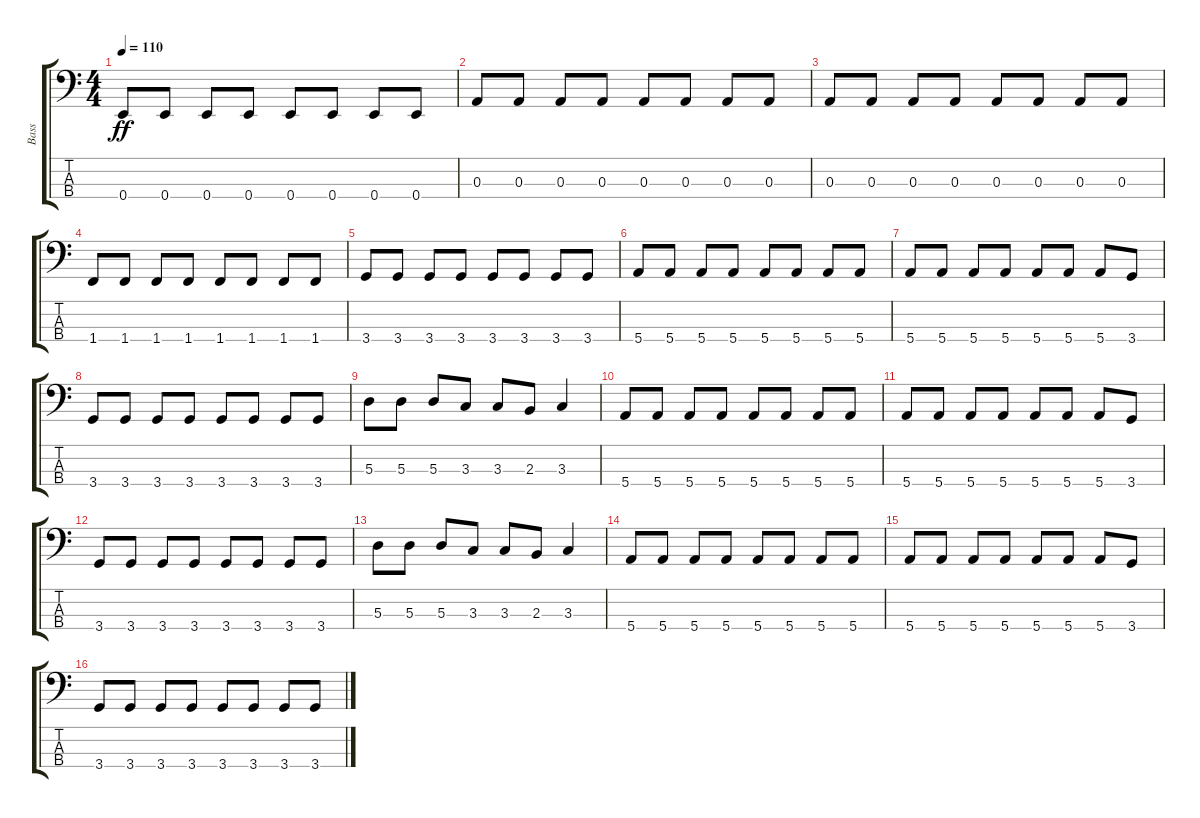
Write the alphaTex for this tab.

\track ("Bass" "Bass") {instrument electricbasspick}
\staff {score tabs}
\tuning (G2 D2 A1 E1) {hide}
\ts (4 4)
\tempo 110
\clef f4
\ks c
0.4.8{dy ff} 0.4.8 0.4.8 0.4.8 0.4.8 0.4.8 0.4.8 0.4.8 |
0.3.8 0.3.8 0.3.8 0.3.8 0.3.8 0.3.8 0.3.8 0.3.8 |
0.3.8 0.3.8 0.3.8 0.3.8 0.3.8 0.3.8 0.3.8 0.3.8 |
1.4.8 1.4.8 1.4.8 1.4.8 1.4.8 1.4.8 1.4.8 1.4.8 |
3.4.8 3.4.8 3.4.8 3.4.8 3.4.8 3.4.8 3.4.8 3.4.8 |
5.4.8 5.4.8 5.4.8 5.4.8 5.4.8 5.4.8 5.4.8 5.4.8 |
5.4.8 5.4.8 5.4.8 5.4.8 5.4.8 5.4.8 5.4.8 3.4.8 |
3.4.8 3.4.8 3.4.8 3.4.8 3.4.8 3.4.8 3.4.8 3.4.8 |
5.3.8 5.3.8 5.3.8 3.3.8 3.3.8 2.3.8 3.3.4 |
5.4.8 5.4.8 5.4.8 5.4.8 5.4.8 5.4.8 5.4.8 5.4.8 |
5.4.8 5.4.8 5.4.8 5.4.8 5.4.8 5.4.8 5.4.8 3.4.8 |
3.4.8 3.4.8 3.4.8 3.4.8 3.4.8 3.4.8 3.4.8 3.4.8 |
5.3.8 5.3.8 5.3.8 3.3.8 3.3.8 2.3.8 3.3.4 |
5.4.8 5.4.8 5.4.8 5.4.8 5.4.8 5.4.8 5.4.8 5.4.8 |
5.4.8 5.4.8 5.4.8 5.4.8 5.4.8 5.4.8 5.4.8 3.4.8 |
3.4.8 3.4.8 3.4.8 3.4.8 3.4.8 3.4.8 3.4.8 3.4.8
